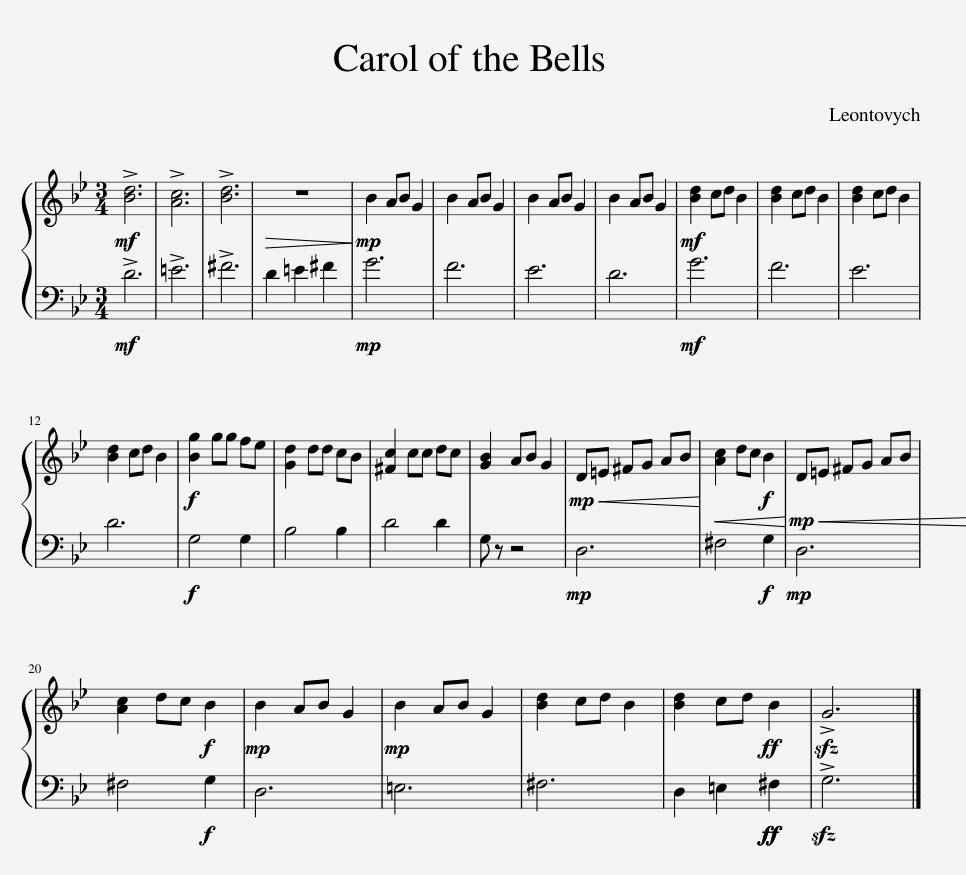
X:1
%%score { 1 | 2 }
L:1/8
M:3/4
I:linebreak $
K:Bb
V:1 treble
V:2 bass
V:1
!mf! !>![Bd]6 | !>![Ac]6 | !>![Bd]6 |!>(! z6!>)! |!mp! B2 AB G2 | %5
 B2 AB G2 | B2 AB G2 | B2 AB G2 |!mf! [Bd]2 cd B2 | [Bd]2 cd B2 | %10
 [Bd]2 cd B2 |$ [Bd]2 cd B2 |!f! [Bg]2 gg fe | [Gd]2 dd cB | [^Fc]2 cc dc | %15
 [GB]2 AB G2 |!mp! D!<(!=E ^FG AB!<)! |!<(! [Ac]2 dc!f! B2!<)! |!mp! D!<(!=E ^FG AB!<)! |$ [Ac]2 dc!f! B2 | %20
!mp! B2 AB G2 |!mp! B2 AB G2 | [Bd]2 cd B2 | [Bd]2 cd!ff! B2 |!sfz! !>!G6 |] %25
V:2
!mf! !>!D6 | !>!=E6 | !>!^F6 | D2 =E2 ^F2 |!mp! G6 | %5
 F6 | E6 | D6 |!mf! G6 | F6 | %10
 E6 |$ D6 |!f! G,4 G,2 | B,4 B,2 | D4 D2 | %15
 G, z z4 |!mp! D,6 | ^F,4!f! G,2 |!mp! D,6 |$ ^F,4!f! G,2 | %20
 D,6 | =E,6 | ^F,6 | D,2 =E,2!ff!!ff! ^F,2 |!sfz! !>!G,6 |] %25
